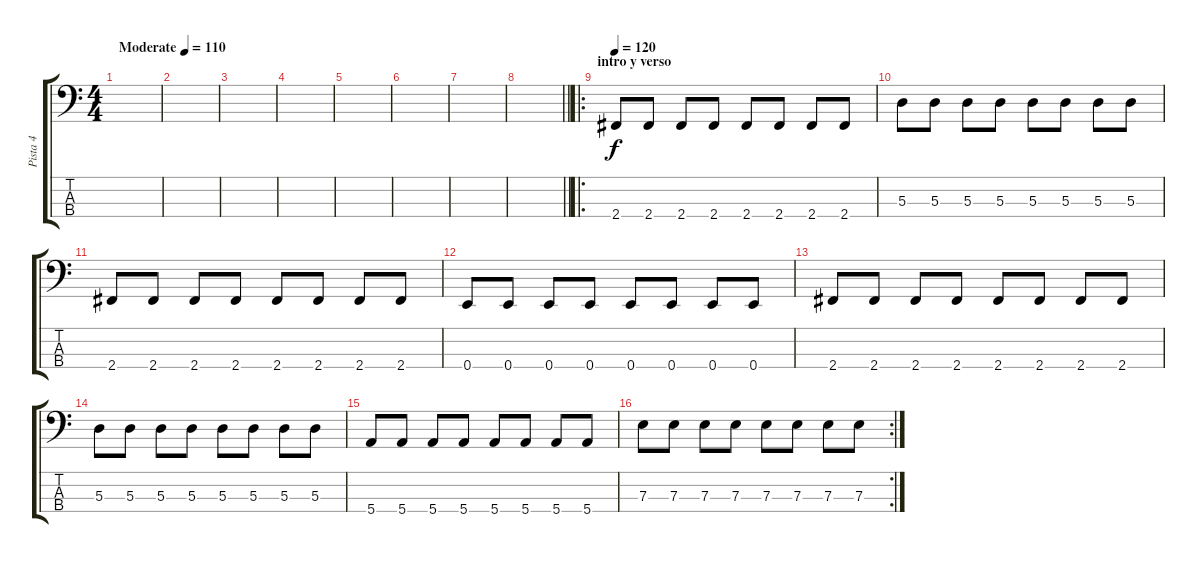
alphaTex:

\track ("Pista 4" "Pista 4") {instrument electricbassfinger}
\staff {score tabs}
\tuning (G2 D2 A1 E1) {hide}
\ts (4 4)
\tempo (110 "Moderate")
\clef f4
\ks c
|
|
|
|
|
|
|
\barLineRight lightlight
|
\ro
\section ("" "intro y verso")
\tempo 120
2.4.8 2.4.8 2.4.8 2.4.8 2.4.8 2.4.8 2.4.8 2.4.8 |
5.3.8 5.3.8 5.3.8 5.3.8 5.3.8 5.3.8 5.3.8 5.3.8 |
2.4.8 2.4.8 2.4.8 2.4.8 2.4.8 2.4.8 2.4.8 2.4.8 |
0.4.8 0.4.8 0.4.8 0.4.8 0.4.8 0.4.8 0.4.8 0.4.8 |
2.4.8 2.4.8 2.4.8 2.4.8 2.4.8 2.4.8 2.4.8 2.4.8 |
5.3.8 5.3.8 5.3.8 5.3.8 5.3.8 5.3.8 5.3.8 5.3.8 |
5.4.8 5.4.8 5.4.8 5.4.8 5.4.8 5.4.8 5.4.8 5.4.8 |
\rc 2
7.3.8 7.3.8 7.3.8 7.3.8 7.3.8 7.3.8 7.3.8 7.3.8
